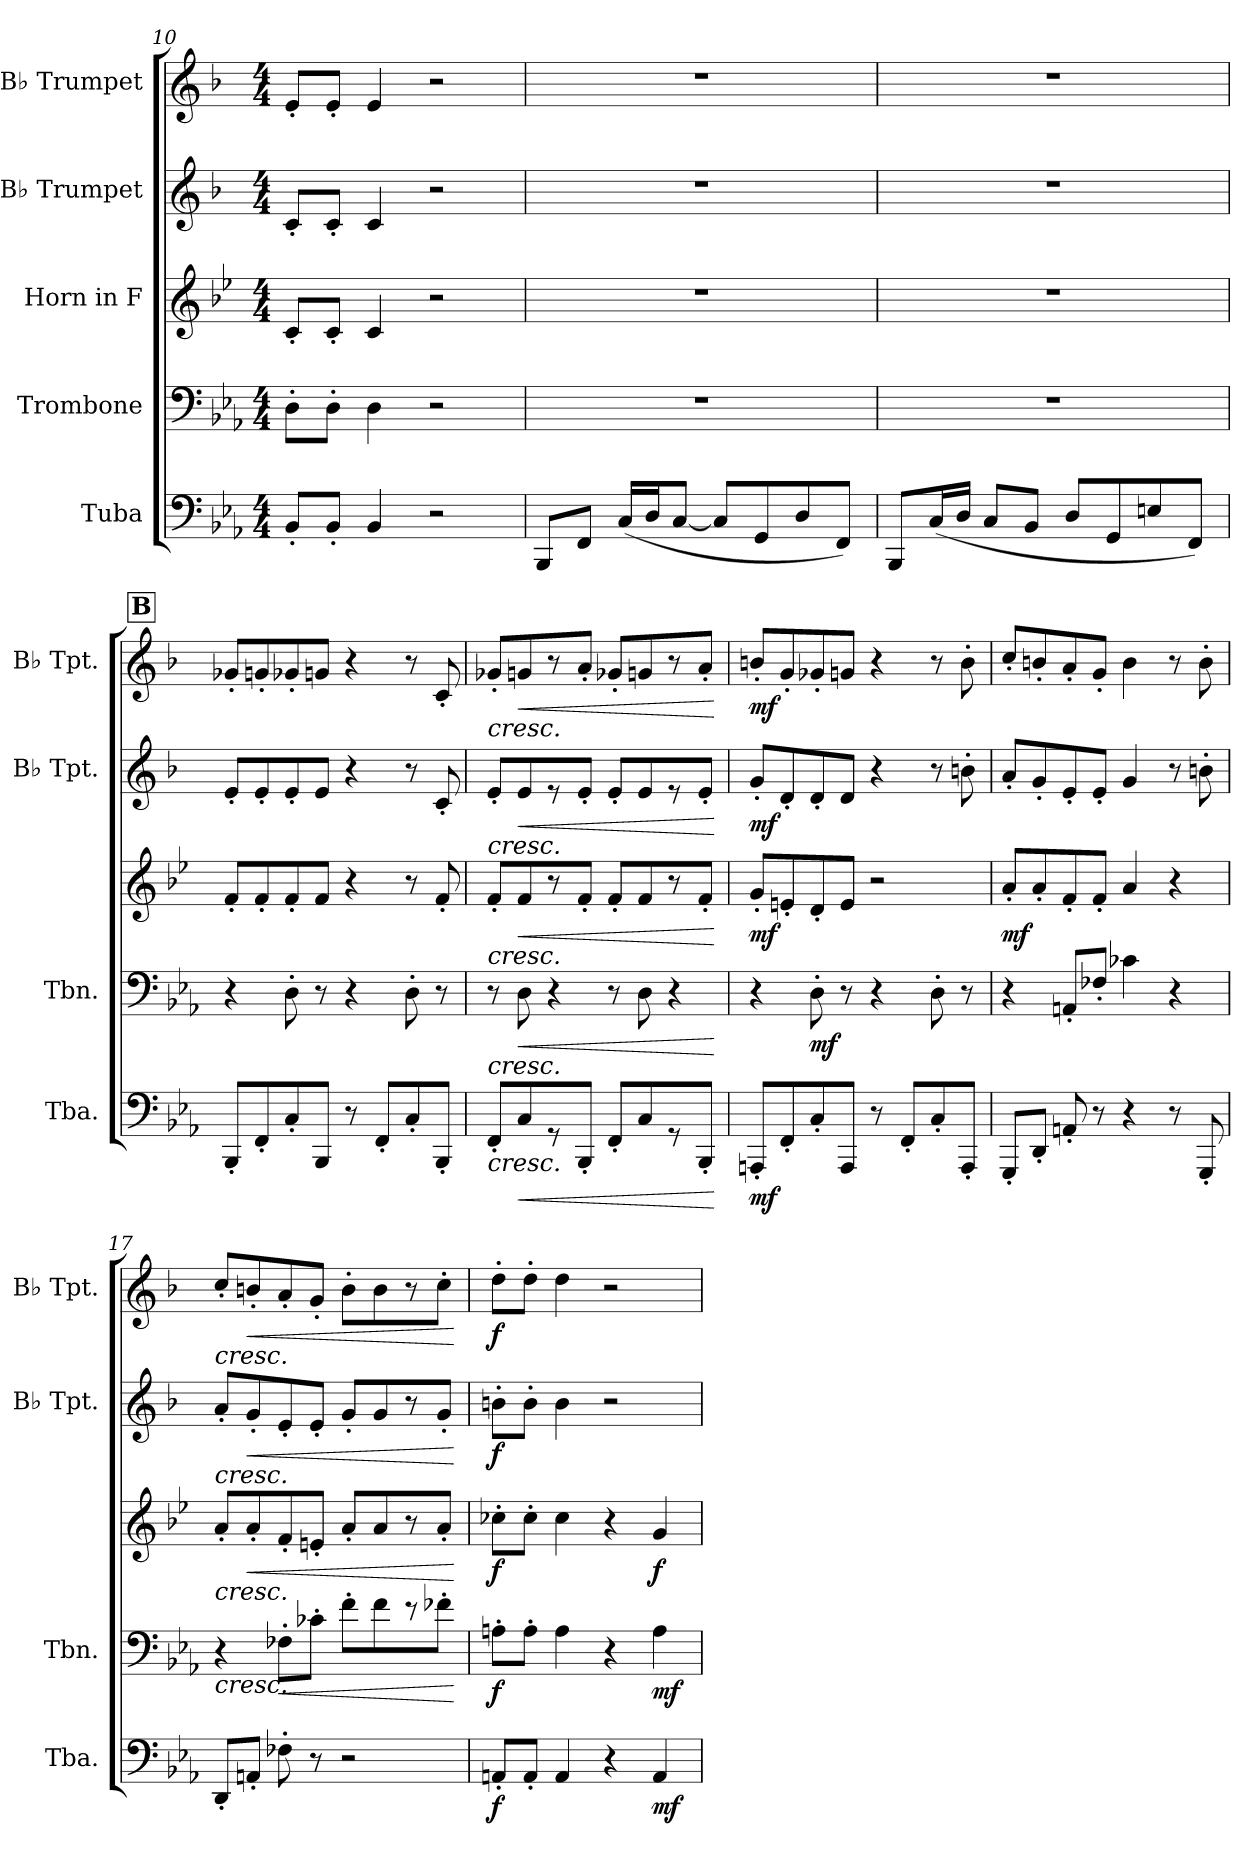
**kern	**dynam	**kern	**dynam	**kern	**dynam	**kern	**dynam	**kern	**dynam
*part5	*part5	*part4	*part4	*part3	*part3	*part2	*part2	*part1	*part1
*staff5	*staff5	*staff4	*staff4	*staff3	*staff3	*staff2	*staff2	*staff1	*staff1
*I"Tuba	*	*I"Trombone	*	*I"Horn in F	*	*I"B♭ Trumpet	*	*I"B♭ Trumpet	*
*I'Tba.	*	*I'Tbn.	*	*	*	*I'B♭ Tpt.	*	*I'B♭ Tpt.	*
*clefF4	*	*clefF4	*	*clefG2	*	*clefG2	*	*clefG2	*
*	*	*	*	*ITrd4c7	*	*ITrd1c2	*	*ITrd1c2	*
*k[b-e-a-]	*	*k[b-e-a-]	*	*k[b-e-a-]	*	*k[b-e-a-]	*	*k[b-e-a-]	*
*E-:	*	*E-:	*	*E-:	*	*E-:	*	*E-:	*
*M4/4	*	*M4/4	*	*M4/4	*	*M4/4	*	*M4/4	*
=10	=10	=10	=10	=10	=10	=10	=10	=10	=10
8BB-'/L	.	8D'\L	.	8F'/L	.	8B-'/L	.	8d'/L	.
8BB-'/J	.	8D'\J	.	8F'/J	.	8B-'/J	.	8d'/J	.
4BB-/	.	4D\	.	4F/	.	4B-/	.	4d/	.
2r	.	2r	.	2r	.	2r	.	2r	.
=11	=11	=11	=11	=11	=11	=11	=11	=11	=11
8BBB-/L	.	1r	.	1r	.	1r	.	1r	.
8FF/J	.	.	.	.	.	.	.	.	.
(<16C/LL	.	.	.	.	.	.	.	.	.
16D/J	.	.	.	.	.	.	.	.	.
[8C/J	.	.	.	.	.	.	.	.	.
8C/L]	.	.	.	.	.	.	.	.	.
8GG/	.	.	.	.	.	.	.	.	.
8D/	.	.	.	.	.	.	.	.	.
8FF/J)	.	.	.	.	.	.	.	.	.
=12	=12	=12	=12	=12	=12	=12	=12	=12	=12
8BBB-/L	.	1r	.	1r	.	1r	.	1r	.
(<16C/L	.	.	.	.	.	.	.	.	.
16D/JJ	.	.	.	.	.	.	.	.	.
8C/L	.	.	.	.	.	.	.	.	.
8BB-/J	.	.	.	.	.	.	.	.	.
8D/L	.	.	.	.	.	.	.	.	.
8GG/	.	.	.	.	.	.	.	.	.
8En/	.	.	.	.	.	.	.	.	.
8FF/J)	.	.	.	.	.	.	.	.	.
!!LO:LB:g=z
!!LO:REH:place=s1:a:B:fs=14:t=B
=13	=13	=13	=13	=13	=13	=13	=13	=13	=13
8BBB-'/L	.	4r	.	8B-'/L	.	8d'/L	.	8f-X'/L	.
8FF'/	.	.	.	8B-'/	.	8d'/	.	8fn'/	.
8C'/	.	8D'\	.	8B-'/	.	8d'/	.	8f-X'/	.
8BBB-/J	.	8r	.	8B-/J	.	8d/J	.	8fn/J	.
8r	.	4r	.	4r	.	4r	.	4r	.
8FF'/L	.	.	.	.	.	.	.	.	.
8C'/	.	8D'\	.	8r	.	8r	.	8r	.
8BBB-'/J	.	8r	.	8B-'/	.	8B-'/	.	8B-'/	.
=14	=14	=14	=14	=14	=14	=14	=14	=14	=14
!	!LO:HP:b	!	!LO:HP:b	!	!LO:HP:b	!	!LO:HP:b	!	!LO:HP:b
8FF'/L	<	8r	<	8B-'/L	<	8d'/L	<	8f-X'/L	<
!	!LO:HP:b	!	!LO:HP:b	!	!LO:HP:b	!	!LO:HP:b	!	!LO:HP:b
8C/	<	8D\	<	8B-/	<	8d/	<	8fn/	<
8r	.	4r	.	8r	.	8r	.	8r	.
8BBB-'/J	.	.	.	8B-'/J	.	8d'/J	.	8g'/J	.
8FF'/L	.	8r	.	8B-'/L	.	8d'/L	.	8f-X'/L	.
8C/	.	8D\	.	8B-/	.	8d/	.	8fn/	.
8r	.	4r	.	8r	.	8r	.	8r	.
8BBB-'/J	.	.	.	8B-'/J	.	8d'/J	.	8g'/J	.
.	[ [	.	[ [	.	[ [	.	[ [	.	[ [
=15	=15	=15	=15	=15	=15	=15	=15	=15	=15
!	!LO:DY:b	!	!	!	!LO:DY:b	!	!LO:DY:b	!	!LO:DY:b
8AAAn'/L	mf	4r	.	8c'/L	mf	8f'/L	mf	8an'/L	mf
8FF'/	.	.	.	8An'/	.	8c'/	.	8f'/	.
!	!	!	!LO:DY:b	!	!	!	!	!	!
8C'/	.	8D'\	mf	8G'/	.	8c'/	.	8f-X'/	.
8AAA/J	.	8r	.	8A/J	.	8c/J	.	8fn/J	.
8r	.	4r	.	2r	.	4r	.	4r	.
8FF'/L	.	.	.	.	.	.	.	.	.
8C'/	.	8D'\	.	.	.	8r	.	8r	.
8AAA'/J	.	8r	.	.	.	8an'\	.	8a'\	.
!!LO:PB:g=z
=16	=16	=16	=16	=16	=16	=16	=16	=16	=16
!	!	!	!	!	!LO:DY:b	!	!	!	!
8GGG'/L	.	4r	.	8d'/L	mf	8g'/L	.	8b-'/L	.
8DD'/J	.	.	.	8d'/	.	8f'/	.	8an'/	.
8AAn'/	.	8AAn'/L	.	8B-'/	.	8d'/	.	8g'/	.
8r	.	8F-X'/J	.	8B-'/J	.	8d'/J	.	8f'/J	.
4r	.	4c-X\	.	4d/	.	4f/	.	4a\	.
8r	.	4r	.	4r	.	8r	.	8r	.
8GGG'/	.	.	.	.	.	8an'\	.	8a'\	.
=17	=17	=17	=17	=17	=17	=17	=17	=17	=17
!	!	!	!LO:HP:b	!	!LO:HP:b	!	!LO:HP:b	!	!LO:HP:b
8DD'/L	.	4r	<	8d'/L	<	8g'/L	<	8b-'/L	<
!	!	!	!	!	!LO:HP:b	!	!LO:HP:b	!	!LO:HP:b
8AAn'/J	.	.	.	8d'/	<	8f'/	<	8an'/	<
!	!	!	!LO:HP:b	!	!	!	!	!	!
8F-X'\	.	8F-X'\L	<	8B-'/	.	8d'/	.	8g'/	.
8r	.	8c-X'\J	.	8An'/J	.	8d'/J	.	8f'/J	.
2r	.	8f'\L	.	8d'/L	.	8f'/L	.	8a'\L	.
.	.	8f\	.	8d/	.	8f/	.	8a\	.
.	.	8r	.	8r	.	8r	.	8r	.
.	.	8f-X'\J	.	8d'/J	.	8f'/J	.	8b-'\J	.
.	.	.	[ [	.	[ [	.	[ [	.	[ [
=18	=18	=18	=18	=18	=18	=18	=18	=18	=18
!	!LO:DY:b	!	!LO:DY:b	!	!LO:DY:b	!	!LO:DY:b	!	!LO:DY:b
8AAn'/L	f	8An'\L	f	8f-X'\L	f	8an'\L	f	8cc'\L	f
8AA'/J	.	8A'\J	.	8f-'\J	.	8a'\J	.	8cc'\J	.
4AA/	.	4A\	.	4f-\	.	4a\	.	4cc\	.
4r	.	4r	.	4r	.	2r	.	2r	.
!	!LO:DY:b	!	!LO:DY:b	!	!LO:DY:b	!	!	!	!
4AA/	mf	4A\	mf	4c/	f	.	.	.	.
=	=	=	=	=	=	=	=	=	=
*-	*-	*-	*-	*-	*-	*-	*-	*-	*-
